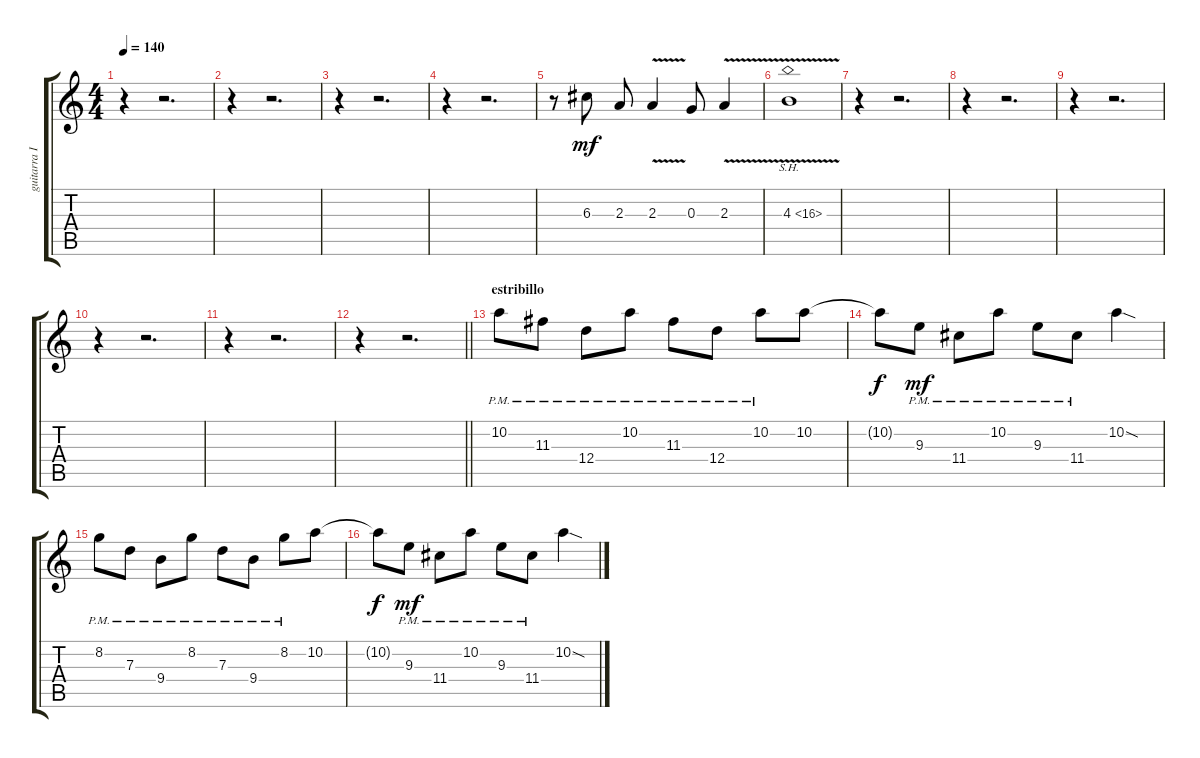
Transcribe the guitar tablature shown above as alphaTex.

\track ("guitarra I [solista]" "guitarra I") {instrument overdrivenguitar}
\staff {score tabs}
\tuning (E4 B3 G3 D3 A2 E2) {hide}
\ts (4 4)
\tempo 140
\clef g2
\ks c
r.4{dy mf} r.2{d} |
r.4 r.2{d} |
r.4 r.2{d} |
r.4 r.2{d} |
r.8 6.3.8 2.3.8 2.3{v}.4 0.3.8 2.3{v}.4 |
4.3{sh 12 v}.1 |
r.4 r.2{d} |
r.4 r.2{d} |
r.4 r.2{d} |
r.4 r.2{d} |
r.4 r.2{d} |
\barLineRight lightlight
r.4 r.2{d} |
\section ("" "estribillo")
10.2{pm}.8 11.3{pm}.8 12.4{pm}.8 10.2{pm}.8 11.3{pm}.8 12.4{pm}.8 10.2{pm}.8 10.2.8 |
10.2{t}.8{dy f} 9.3{pm}.8{dy mf} 11.4{pm}.8 10.2{pm}.8 9.3{pm}.8 11.4{pm}.8 10.2{sod}.4 |
8.2{pm}.8 7.3{pm}.8 9.4{pm}.8 8.2{pm}.8 7.3{pm}.8 9.4{pm}.8 8.2{pm}.8 10.2.8 |
10.2{t}.8{dy f} 9.3{pm}.8{dy mf} 11.4{pm}.8 10.2{pm}.8 9.3{pm}.8 11.4{pm}.8 10.2{sod}.4
